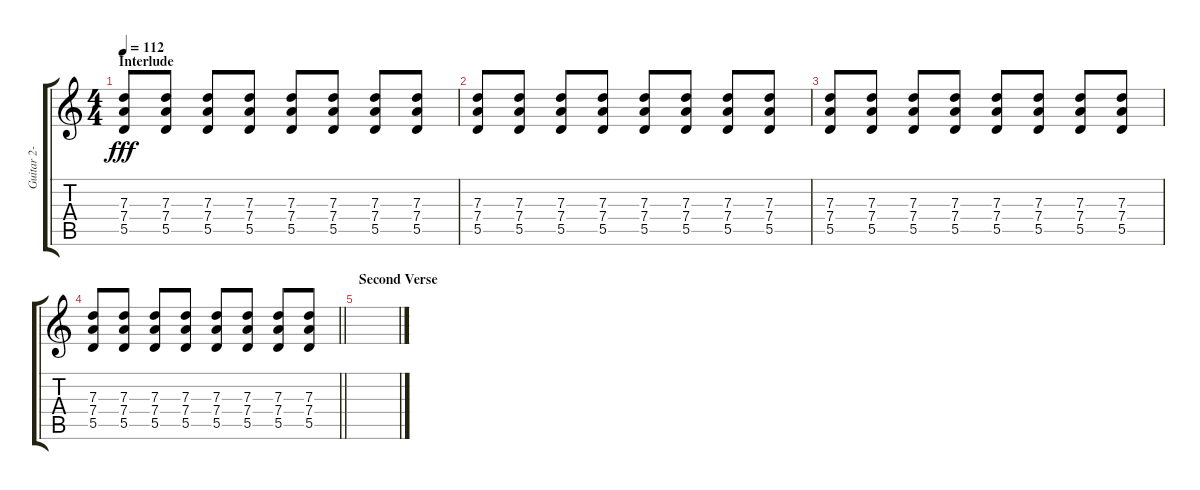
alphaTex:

\track ("Guitar 2- Matt Skiba" "Guitar 2- ") {instrument electricguitarclean}
\staff {score tabs}
\tuning (E4 B3 G3 D3 A2 D2) {hide}
\ts (4 4)
\section ("" "Interlude")
\tempo 112
\clef g2
\ks c
(7.3 7.4 5.5).8{dy fff} (7.3 7.4 5.5).8 (7.3 7.4 5.5).8 (7.3 7.4 5.5).8 (7.3 7.4 5.5).8 (7.3 7.4 5.5).8 (7.3 7.4 5.5).8 (7.3 7.4 5.5).8 |
(7.3 7.4 5.5).8 (7.3 7.4 5.5).8 (7.3 7.4 5.5).8 (7.3 7.4 5.5).8 (7.3 7.4 5.5).8 (7.3 7.4 5.5).8 (7.3 7.4 5.5).8 (7.3 7.4 5.5).8 |
(7.3 7.4 5.5).8 (7.3 7.4 5.5).8 (7.3 7.4 5.5).8 (7.3 7.4 5.5).8 (7.3 7.4 5.5).8 (7.3 7.4 5.5).8 (7.3 7.4 5.5).8 (7.3 7.4 5.5).8 |
\barLineRight lightlight
(7.3 7.4 5.5).8 (7.3 7.4 5.5).8 (7.3 7.4 5.5).8 (7.3 7.4 5.5).8 (7.3 7.4 5.5).8 (7.3 7.4 5.5).8 (7.3 7.4 5.5).8 (7.3 7.4 5.5).8 |
\section ("" "Second Verse")
